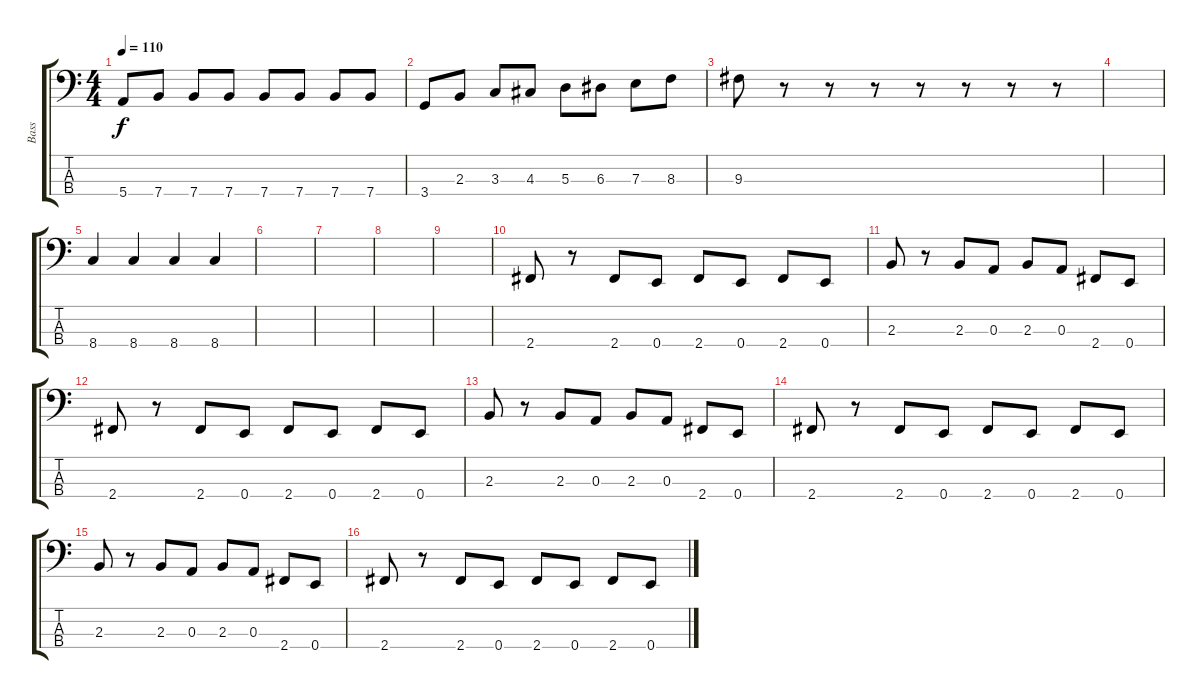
\track ("Bass" "Bass") {instrument electricbassfinger}
\staff {score tabs}
\tuning (G2 D2 A1 E1) {hide}
\ts (4 4)
\tempo 110
\clef f4
\ks c
5.4.8{dy f} 7.4.8 7.4.8 7.4.8 7.4.8 7.4.8 7.4.8 7.4.8 |
3.4.8 2.3.8 3.3.8 4.3.8 5.3.8 6.3.8 7.3.8 8.3.8 |
9.3.8 r.8 r.8 r.8 r.8 r.8 r.8 r.8 |
|
8.4.4 8.4.4 8.4.4 8.4.4 |
|
|
|
|
2.4.8 r.8 2.4.8 0.4.8 2.4.8 0.4.8 2.4.8 0.4.8 |
2.3.8 r.8 2.3.8 0.3.8 2.3.8 0.3.8 2.4.8 0.4.8 |
2.4.8 r.8 2.4.8 0.4.8 2.4.8 0.4.8 2.4.8 0.4.8 |
2.3.8 r.8 2.3.8 0.3.8 2.3.8 0.3.8 2.4.8 0.4.8 |
2.4.8 r.8 2.4.8 0.4.8 2.4.8 0.4.8 2.4.8 0.4.8 |
2.3.8 r.8 2.3.8 0.3.8 2.3.8 0.3.8 2.4.8 0.4.8 |
2.4.8 r.8 2.4.8 0.4.8 2.4.8 0.4.8 2.4.8 0.4.8
